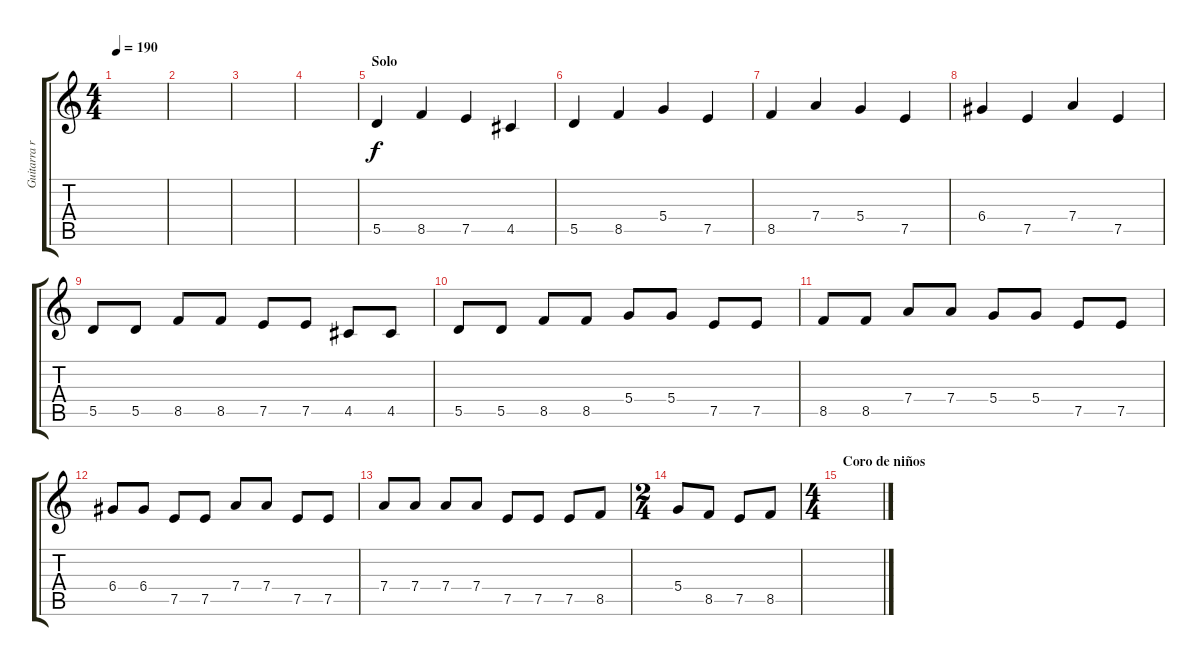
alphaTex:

\track ("Guitarra ritmica" "Guitarra r") {instrument distortionguitar}
\staff {score tabs}
\tuning (E4 B3 G3 D3 A2 E2) {hide}
\ts (4 4)
\tempo 190
\clef g2
\ks c
|
|
|
|
\section ("" "Solo")
5.5.4{volume 15} 8.5.4 7.5.4 4.5.4 |
5.5.4 8.5.4 5.4.4 7.5.4 |
8.5.4 7.4.4 5.4.4 7.5.4 |
6.4.4 7.5.4 7.4.4 7.5.4 |
5.5.8 5.5.8 8.5.8 8.5.8 7.5.8 7.5.8 4.5.8 4.5.8 |
5.5.8 5.5.8 8.5.8 8.5.8 5.4.8 5.4.8 7.5.8 7.5.8 |
8.5.8 8.5.8 7.4.8 7.4.8 5.4.8 5.4.8 7.5.8 7.5.8 |
6.4.8 6.4.8 7.5.8 7.5.8 7.4.8 7.4.8 7.5.8 7.5.8 |
7.4.8 7.4.8 7.4.8 7.4.8 7.5.8 7.5.8 7.5.8 8.5.8 |
\ts (2 4)
5.4.8 8.5.8 7.5.8 8.5.8 |
\ts (4 4)
\section ("" "Coro de niños")
